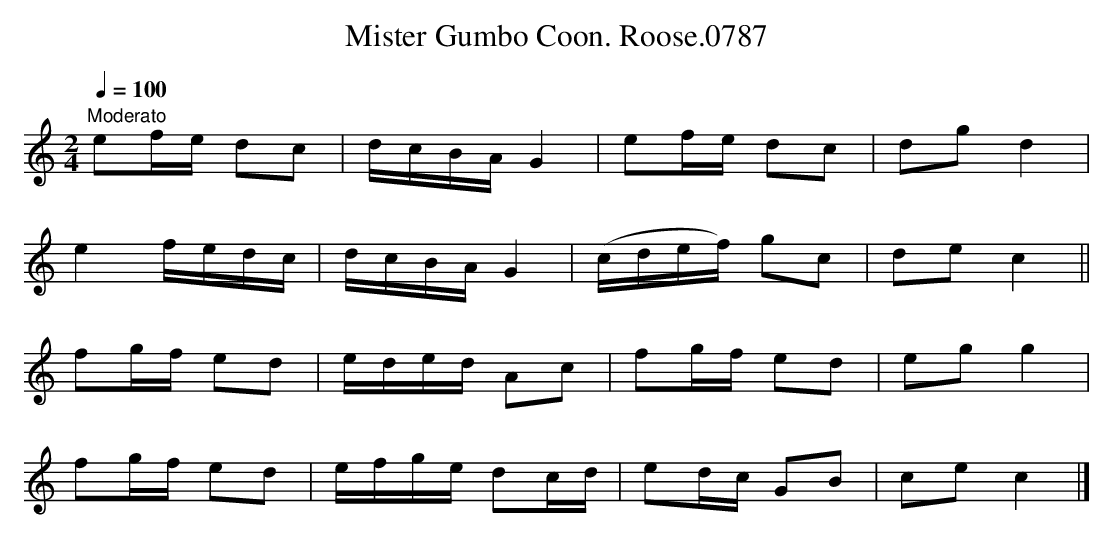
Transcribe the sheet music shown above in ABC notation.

X:1
T:Mister Gumbo Coon. Roose.0787
M:2/4
L:1/8
Q:1/4=100
K:C
"Moderato"ef/e/ dc | d/c/B/A/ G2| ef/e/ dc | dg d2 |
e2 f/e/d/c/ | d/c/B/A/ G2 | (c/d/e/f/) gc | de c2||
fg/f/ ed | e/d/e/d/ Ac | fg/f/ ed | eg g2 |
fg/f/ ed | e/f/g/e/ dc/d/ | ed/c/ GB | ce c2|]
